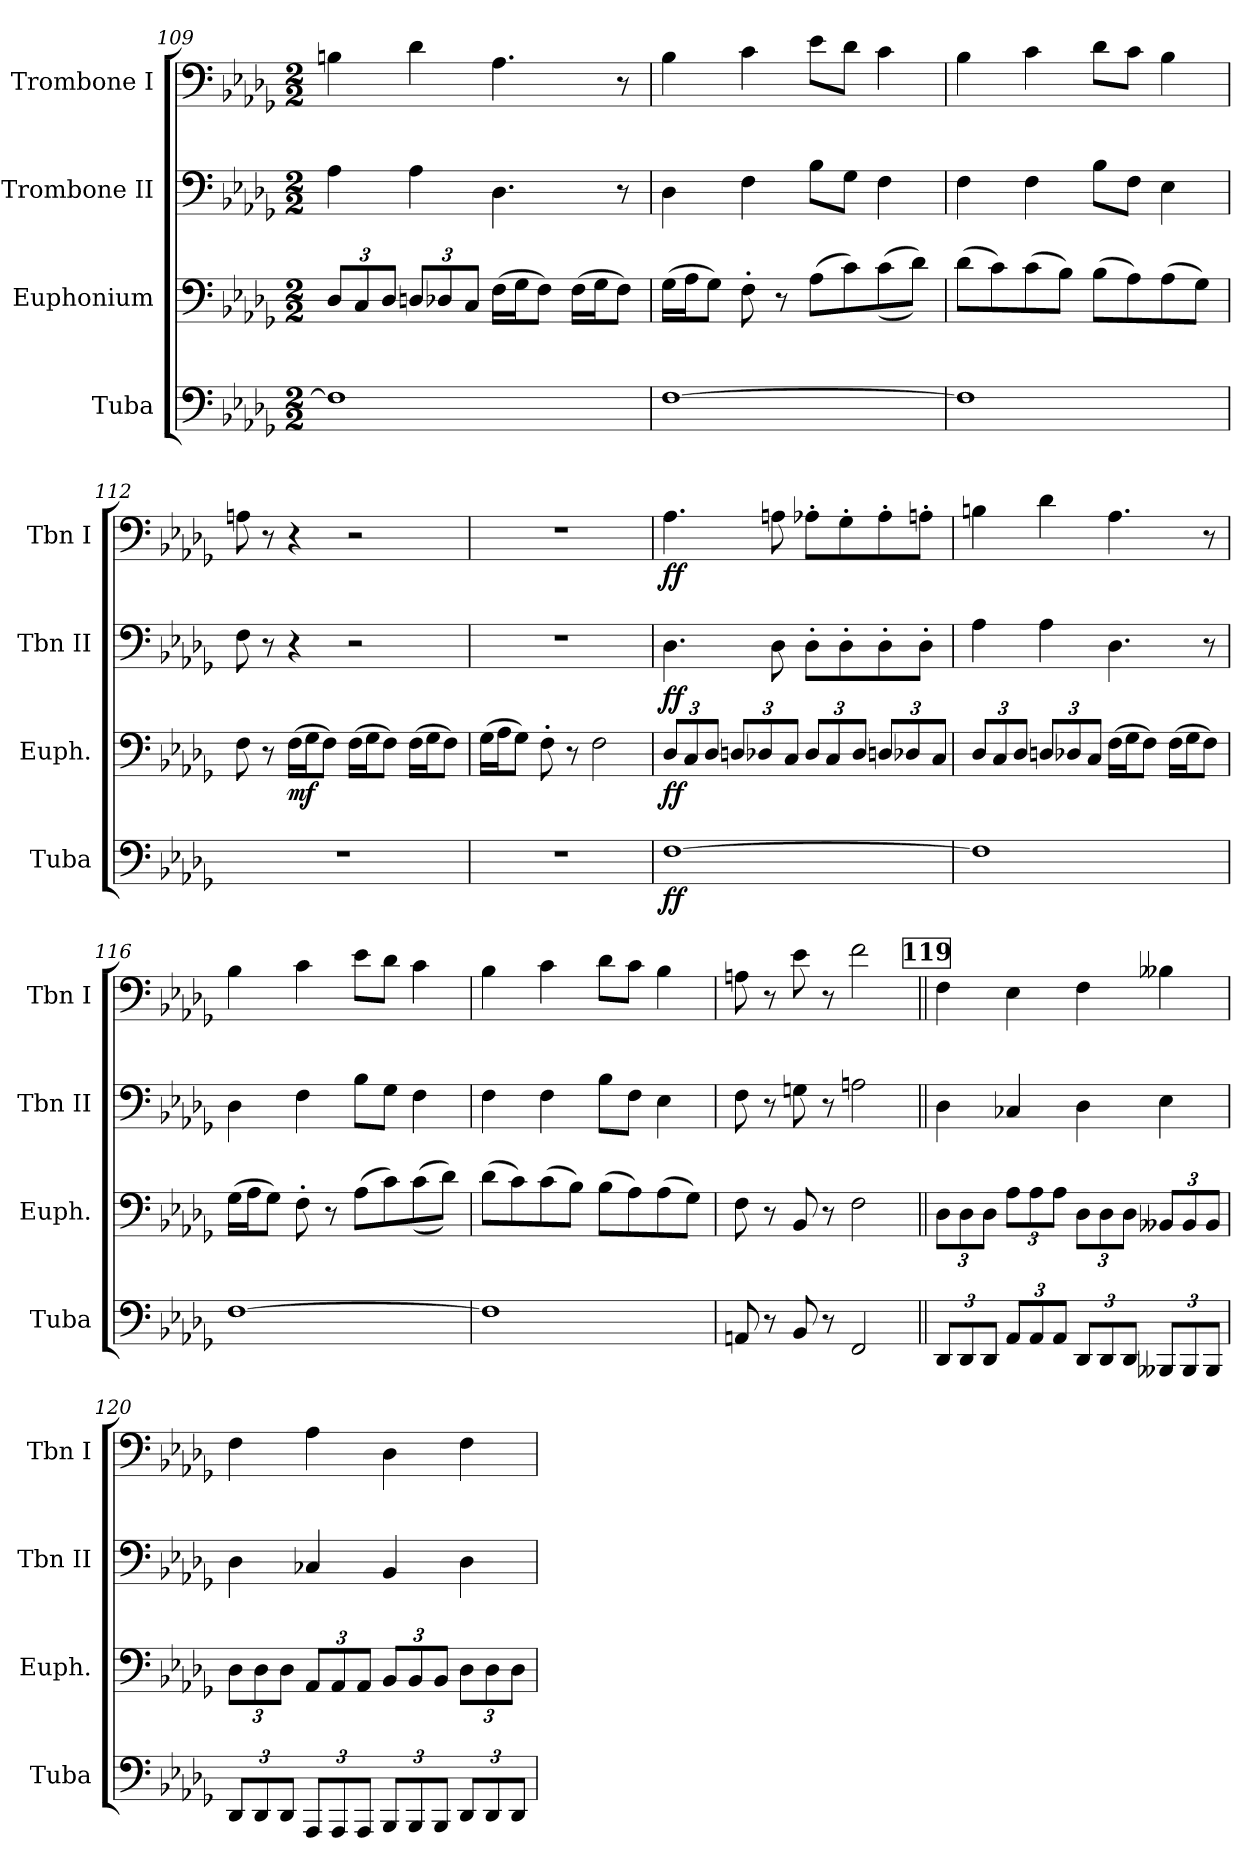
**kern	**dynam	**kern	**dynam	**kern	**dynam	**kern	**dynam
*part4	*part4	*part3	*part3	*part2	*part2	*part1	*part1
*staff4	*staff4	*staff3	*staff3	*staff2	*staff2	*staff1	*staff1
*I"Tuba	*	*I"Euphonium	*	*I"Trombone II	*	*I"Trombone I	*
*I'Tuba	*	*I'Euph.	*	*I'Tbn II	*	*I'Tbn I	*
!!LO:LB:g=z
*clefF4	*	*clefF4	*	*clefF4	*	*clefF4	*
*k[b-e-a-d-g-]	*	*k[b-e-a-d-g-]	*	*k[b-e-a-d-g-]	*	*k[b-e-a-d-g-]	*
*M2/2	*	*M2/2	*	*M2/2	*	*M2/2	*
*	*	*Xbrackettup	*	*	*	*	*
=109	=109	=109	=109	=109	=109	=109	=109
1F]	.	12D-/L	.	4A-\	.	4Bn\	.
.	.	12C/	.	.	.	.	.
.	.	12D-/J	.	.	.	.	.
.	.	12Dn/L	.	4A-\	.	4d-\	.
.	.	12D-X/	.	.	.	.	.
.	.	12C/J	.	.	.	.	.
.	.	(16F\LL	.	4.D-\	.	4.A-\	.
.	.	16G-\J	.	.	.	.	.
.	.	8F\J)	.	.	.	.	.
.	.	(16F\LL	.	.	.	.	.
.	.	16G-\J	.	.	.	.	.
.	.	8F\J)	.	8r	.	8r	.
=110	=110	=110	=110	=110	=110	=110	=110
[1F	.	(16G-\LL	.	4D-\	.	4B-\	.
.	.	16A-\J	.	.	.	.	.
.	.	8G-\J)	.	.	.	.	.
.	.	8F'\	.	4F\	.	4c\	.
.	.	8r	.	.	.	.	.
.	.	(8A-\L	.	8B-\L	.	8e-\L	.
.	.	8c\)	.	8G-\J	.	8d-\J	.
.	.	((8c\	.	4F\	.	4c\	.
.	.	8d-\J))	.	.	.	.	.
=111	=111	=111	=111	=111	=111	=111	=111
1F]	.	(8d-\L	.	4F\	.	4B-\	.
.	.	8c\)	.	.	.	.	.
.	.	(8c\	.	4F\	.	4c\	.
.	.	8B-\J)	.	.	.	.	.
.	.	(8B-\L	.	8B-\L	.	8d-\L	.
.	.	8A-\)	.	8F\J	.	8c\J	.
.	.	(8A-\	.	4E-\	.	4B-\	.
.	.	8G-\J)	.	.	.	.	.
!!LO:PB:g=z
=112	=112	=112	=112	=112	=112	=112	=112
1r	.	8F\	.	8F\	.	8An\	.
.	.	8r	.	8r	.	8r	.
!	!	!	!LO:DY:b	!	!	!	!
.	.	(16F\LL	mf	4r	.	4r	.
.	.	16G-\J	.	.	.	.	.
.	.	8F\J)	.	.	.	.	.
.	.	(16F\LL	.	2r	.	2r	.
.	.	16G-\J	.	.	.	.	.
.	.	8F\J)	.	.	.	.	.
.	.	(16F\LL	.	.	.	.	.
.	.	16G-\J	.	.	.	.	.
.	.	8F\J)	.	.	.	.	.
=113	=113	=113	=113	=113	=113	=113	=113
1r	.	(16G-\LL	.	1r	.	1r	.
.	.	16A-\J	.	.	.	.	.
.	.	8G-\J)	.	.	.	.	.
.	.	8F'\	.	.	.	.	.
.	.	8r	.	.	.	.	.
.	.	2F\	.	.	.	.	.
=114	=114	=114	=114	=114	=114	=114	=114
!	!LO:DY:b	!	!LO:DY:b	!	!LO:DY:b	!	!LO:DY:b
[1F	ff	12D-/L	ff	4.D-\	ff	4.A-\	ff
.	.	12C/	.	.	.	.	.
.	.	12D-/J	.	.	.	.	.
.	.	12Dn/L	.	.	.	.	.
.	.	12D-X/	.	.	.	.	.
.	.	.	.	8D-\	.	8An\	.
.	.	12C/J	.	.	.	.	.
.	.	12D-/L	.	8D-'\L	.	8A-X'\L	.
.	.	12C/	.	.	.	.	.
.	.	.	.	8D-'\	.	8G-'\	.
.	.	12D-/J	.	.	.	.	.
.	.	12Dn/L	.	8D-'\	.	8A-'\	.
.	.	12D-X/	.	.	.	.	.
.	.	.	.	8D-'\J	.	8An'\J	.
.	.	12C/J	.	.	.	.	.
!!LO:LB:g=z
=115	=115	=115	=115	=115	=115	=115	=115
1F]	.	12D-/L	.	4A-\	.	4Bn\	.
.	.	12C/	.	.	.	.	.
.	.	12D-/J	.	.	.	.	.
.	.	12Dn/L	.	4A-\	.	4d-\	.
.	.	12D-X/	.	.	.	.	.
.	.	12C/J	.	.	.	.	.
.	.	(16F\LL	.	4.D-\	.	4.A-\	.
.	.	16G-\J	.	.	.	.	.
.	.	8F\J)	.	.	.	.	.
.	.	(16F\LL	.	.	.	.	.
.	.	16G-\J	.	.	.	.	.
.	.	8F\J)	.	8r	.	8r	.
=116	=116	=116	=116	=116	=116	=116	=116
[1F	.	(16G-\LL	.	4D-\	.	4B-\	.
.	.	16A-\J	.	.	.	.	.
.	.	8G-\J)	.	.	.	.	.
.	.	8F'\	.	4F\	.	4c\	.
.	.	8r	.	.	.	.	.
.	.	(8A-\L	.	8B-\L	.	8e-\L	.
.	.	8c\)	.	8G-\J	.	8d-\J	.
.	.	((8c\	.	4F\	.	4c\	.
.	.	8d-\J))	.	.	.	.	.
=117	=117	=117	=117	=117	=117	=117	=117
1F]	.	(8d-\L	.	4F\	.	4B-\	.
.	.	8c\)	.	.	.	.	.
.	.	(8c\	.	4F\	.	4c\	.
.	.	8B-\J)	.	.	.	.	.
.	.	(8B-\L	.	8B-\L	.	8d-\L	.
.	.	8A-\)	.	8F\J	.	8c\J	.
.	.	(8A-\	.	4E-\	.	4B-\	.
.	.	8G-\J)	.	.	.	.	.
!!LO:LB:g=z
=118	=118	=118	=118	=118	=118	=118	=118
8AAn/	.	8F\	.	8F\	.	8An\	.
8r	.	8r	.	8r	.	8r	.
8BB-/	.	8BB-/	.	8Gn\	.	8e-\	.
8r	.	8r	.	8r	.	8r	.
2FF/	.	2F\	.	2An\	.	2f\	.
!!LO:REH:place=s1:a:B:fs=14:t=119
=119||	=119||	=119||	=119||	=119||	=119||	=119||	=119||
*Xbrackettup	*	*	*	*	*	*	*
12DD-/L	.	12D-\L	.	4D-\	.	4F\	.
12DD-/	.	12D-\	.	.	.	.	.
12DD-/J	.	12D-\J	.	.	.	.	.
12AA-/L	.	12A-\L	.	4C-X/	.	4E-\	.
12AA-/	.	12A-\	.	.	.	.	.
12AA-/J	.	12A-\J	.	.	.	.	.
12DD-/L	.	12D-\L	.	4D-\	.	4F\	.
12DD-/	.	12D-\	.	.	.	.	.
12DD-/J	.	12D-\J	.	.	.	.	.
12BBB--X/L	.	12BB--X/L	.	4E-\	.	4B--X\	.
12BBB--/	.	12BB--/	.	.	.	.	.
12BBB--/J	.	12BB--/J	.	.	.	.	.
=120	=120	=120	=120	=120	=120	=120	=120
12DD-/L	.	12D-\L	.	4D-\	.	4F\	.
12DD-/	.	12D-\	.	.	.	.	.
12DD-/J	.	12D-\J	.	.	.	.	.
12AAA-/L	.	12AA-/L	.	4C-X/	.	4A-\	.
12AAA-/	.	12AA-/	.	.	.	.	.
12AAA-/J	.	12AA-/J	.	.	.	.	.
12BBB-/L	.	12BB-/L	.	4BB-/	.	4D-\	.
12BBB-/	.	12BB-/	.	.	.	.	.
12BBB-/J	.	12BB-/J	.	.	.	.	.
12DD-/L	.	12D-\L	.	4D-\	.	4F\	.
12DD-/	.	12D-\	.	.	.	.	.
12DD-/J	.	12D-\J	.	.	.	.	.
=	=	=	=	=	=	=	=
*-	*-	*-	*-	*-	*-	*-	*-
